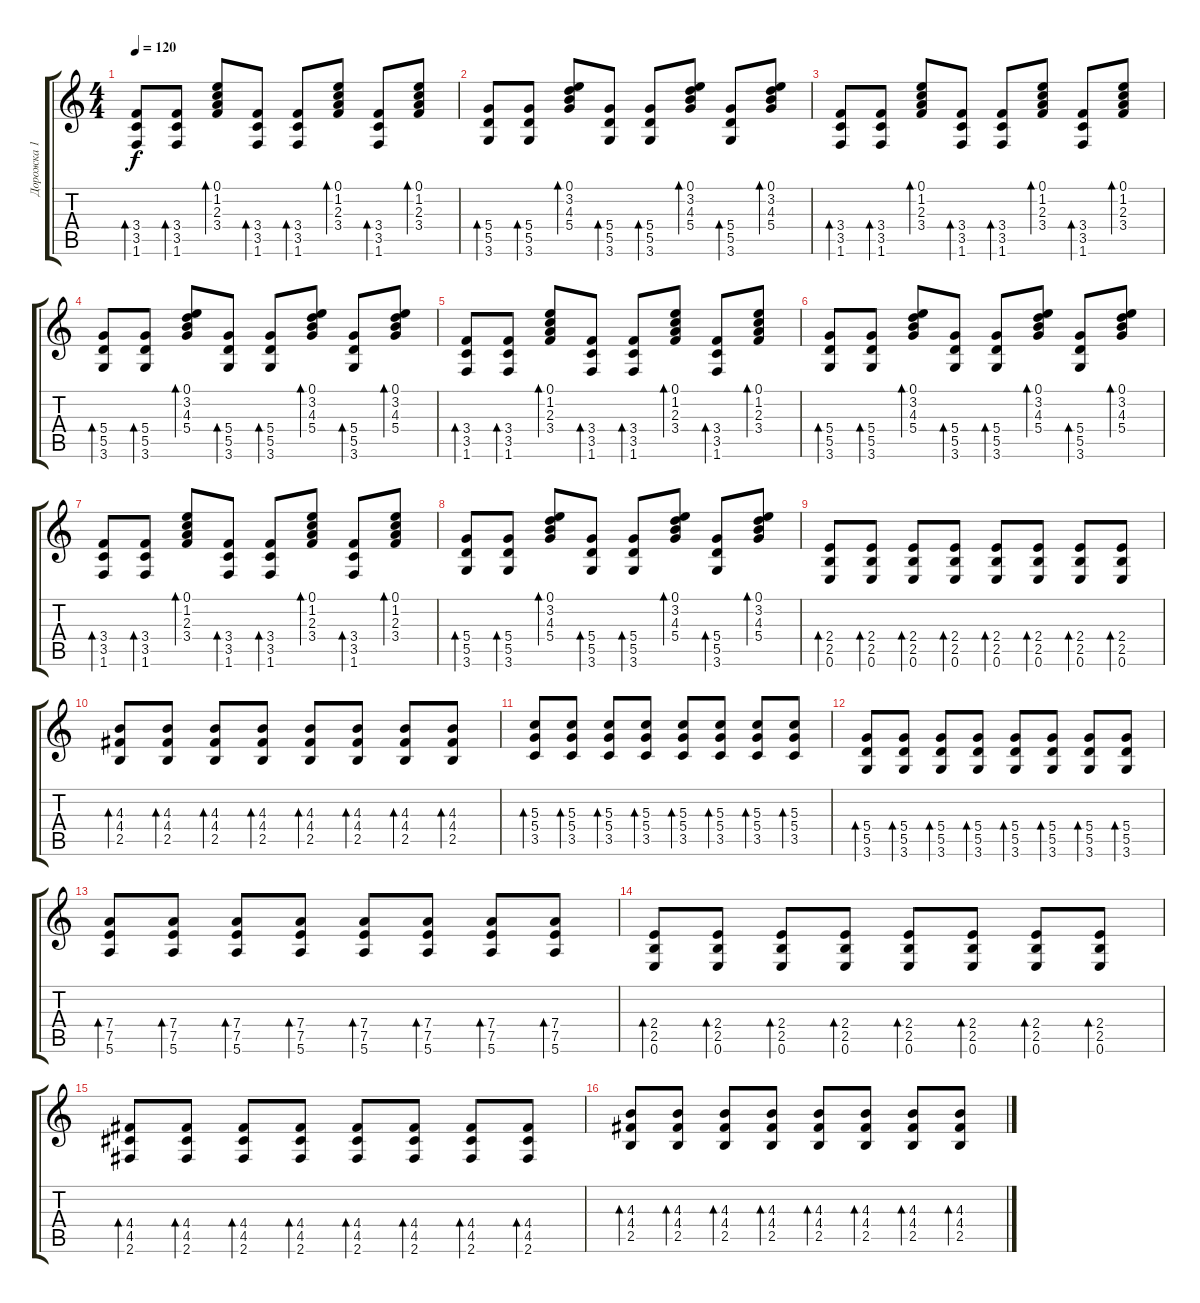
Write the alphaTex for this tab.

\track ("Дорожка 1" "Дорожка 1") {instrument acousticguitarnylon}
\staff {score tabs}
\tuning (E4 B3 G3 D3 A2 E2) {hide}
\ts (4 4)
\tempo 120
\clef g2
\ks c
(3.4 3.5 1.6).8{bd 120 dy f} (3.4 3.5 1.6).8{bd 120} (0.1 1.2 2.3 3.4).8{bd 120} (3.4 3.5 1.6).8{bd 120} (3.4 3.5 1.6).8{bd 120} (0.1 1.2 2.3 3.4).8{bd 120} (3.4 3.5 1.6).8{bd 120} (0.1 1.2 2.3 3.4).8{bd 120} |
(5.4 5.5 3.6).8{bd 120} (5.4 5.5 3.6).8{bd 120} (0.1 3.2 4.3 5.4).8{bd 120} (5.4 5.5 3.6).8{bd 120} (5.4 5.5 3.6).8{bd 120} (0.1 3.2 4.3 5.4).8{bd 120} (5.4 5.5 3.6).8{bd 120} (0.1 3.2 4.3 5.4).8{bd 120} |
(3.4 3.5 1.6).8{bd 120} (3.4 3.5 1.6).8{bd 120} (0.1 1.2 2.3 3.4).8{bd 120} (3.4 3.5 1.6).8{bd 120} (3.4 3.5 1.6).8{bd 120} (0.1 1.2 2.3 3.4).8{bd 120} (3.4 3.5 1.6).8{bd 120} (0.1 1.2 2.3 3.4).8{bd 120} |
(5.4 5.5 3.6).8{bd 120} (5.4 5.5 3.6).8{bd 120} (0.1 3.2 4.3 5.4).8{bd 120} (5.4 5.5 3.6).8{bd 120} (5.4 5.5 3.6).8{bd 120} (0.1 3.2 4.3 5.4).8{bd 120} (5.4 5.5 3.6).8{bd 120} (0.1 3.2 4.3 5.4).8{bd 120} |
(3.4 3.5 1.6).8{bd 120} (3.4 3.5 1.6).8{bd 120} (0.1 1.2 2.3 3.4).8{bd 120} (3.4 3.5 1.6).8{bd 120} (3.4 3.5 1.6).8{bd 120} (0.1 1.2 2.3 3.4).8{bd 120} (3.4 3.5 1.6).8{bd 120} (0.1 1.2 2.3 3.4).8{bd 120} |
(5.4 5.5 3.6).8{bd 120} (5.4 5.5 3.6).8{bd 120} (0.1 3.2 4.3 5.4).8{bd 120} (5.4 5.5 3.6).8{bd 120} (5.4 5.5 3.6).8{bd 120} (0.1 3.2 4.3 5.4).8{bd 120} (5.4 5.5 3.6).8{bd 120} (0.1 3.2 4.3 5.4).8{bd 120} |
(3.4 3.5 1.6).8{bd 120} (3.4 3.5 1.6).8{bd 120} (0.1 1.2 2.3 3.4).8{bd 120} (3.4 3.5 1.6).8{bd 120} (3.4 3.5 1.6).8{bd 120} (0.1 1.2 2.3 3.4).8{bd 120} (3.4 3.5 1.6).8{bd 120} (0.1 1.2 2.3 3.4).8{bd 120} |
(5.4 5.5 3.6).8{bd 120} (5.4 5.5 3.6).8{bd 120} (0.1 3.2 4.3 5.4).8{bd 120} (5.4 5.5 3.6).8{bd 120} (5.4 5.5 3.6).8{bd 120} (0.1 3.2 4.3 5.4).8{bd 120} (5.4 5.5 3.6).8{bd 120} (0.1 3.2 4.3 5.4).8{bd 120} |
(2.4 2.5 0.6).8{bd 120} (2.4 2.5 0.6).8{bd 120} (2.4 2.5 0.6).8{bd 120} (2.4 2.5 0.6).8{bd 120} (2.4 2.5 0.6).8{bd 120} (2.4 2.5 0.6).8{bd 120} (2.4 2.5 0.6).8{bd 120} (2.4 2.5 0.6).8{bd 120} |
(4.3 4.4 2.5).8{bd 120} (4.3 4.4 2.5).8{bd 120} (4.3 4.4 2.5).8{bd 120} (4.3 4.4 2.5).8{bd 120} (4.3 4.4 2.5).8{bd 120} (4.3 4.4 2.5).8{bd 120} (4.3 4.4 2.5).8{bd 120} (4.3 4.4 2.5).8{bd 120} |
(5.3 5.4 3.5).8{bd 120} (5.3 5.4 3.5).8{bd 120} (5.3 5.4 3.5).8{bd 120} (5.3 5.4 3.5).8{bd 120} (5.3 5.4 3.5).8{bd 120} (5.3 5.4 3.5).8{bd 120} (5.3 5.4 3.5).8{bd 120} (5.3 5.4 3.5).8{bd 120} |
(5.4 5.5 3.6).8{bd 120} (5.4 5.5 3.6).8{bd 120} (5.4 5.5 3.6).8{bd 120} (5.4 5.5 3.6).8{bd 120} (5.4 5.5 3.6).8{bd 120} (5.4 5.5 3.6).8{bd 120} (5.4 5.5 3.6).8{bd 120} (5.4 5.5 3.6).8{bd 120} |
(7.4 7.5 5.6).8{bd 120} (7.4 7.5 5.6).8{bd 120} (7.4 7.5 5.6).8{bd 120} (7.4 7.5 5.6).8{bd 120} (7.4 7.5 5.6).8{bd 120} (7.4 7.5 5.6).8{bd 120} (7.4 7.5 5.6).8{bd 120} (7.4 7.5 5.6).8{bd 120} |
(2.4 2.5 0.6).8{bd 120} (2.4 2.5 0.6).8{bd 120} (2.4 2.5 0.6).8{bd 120} (2.4 2.5 0.6).8{bd 120} (2.4 2.5 0.6).8{bd 120} (2.4 2.5 0.6).8{bd 120} (2.4 2.5 0.6).8{bd 120} (2.4 2.5 0.6).8{bd 120} |
(4.4 4.5 2.6).8{bd 120} (4.4 4.5 2.6).8{bd 120} (4.4 4.5 2.6).8{bd 120} (4.4 4.5 2.6).8{bd 120} (4.4 4.5 2.6).8{bd 120} (4.4 4.5 2.6).8{bd 120} (4.4 4.5 2.6).8{bd 120} (4.4 4.5 2.6).8{bd 120} |
(4.3 4.4 2.5).8{bd 120} (4.3 4.4 2.5).8{bd 120} (4.3 4.4 2.5).8{bd 120} (4.3 4.4 2.5).8{bd 120} (4.3 4.4 2.5).8{bd 120} (4.3 4.4 2.5).8{bd 120} (4.3 4.4 2.5).8{bd 120} (4.3 4.4 2.5).8{bd 120}
